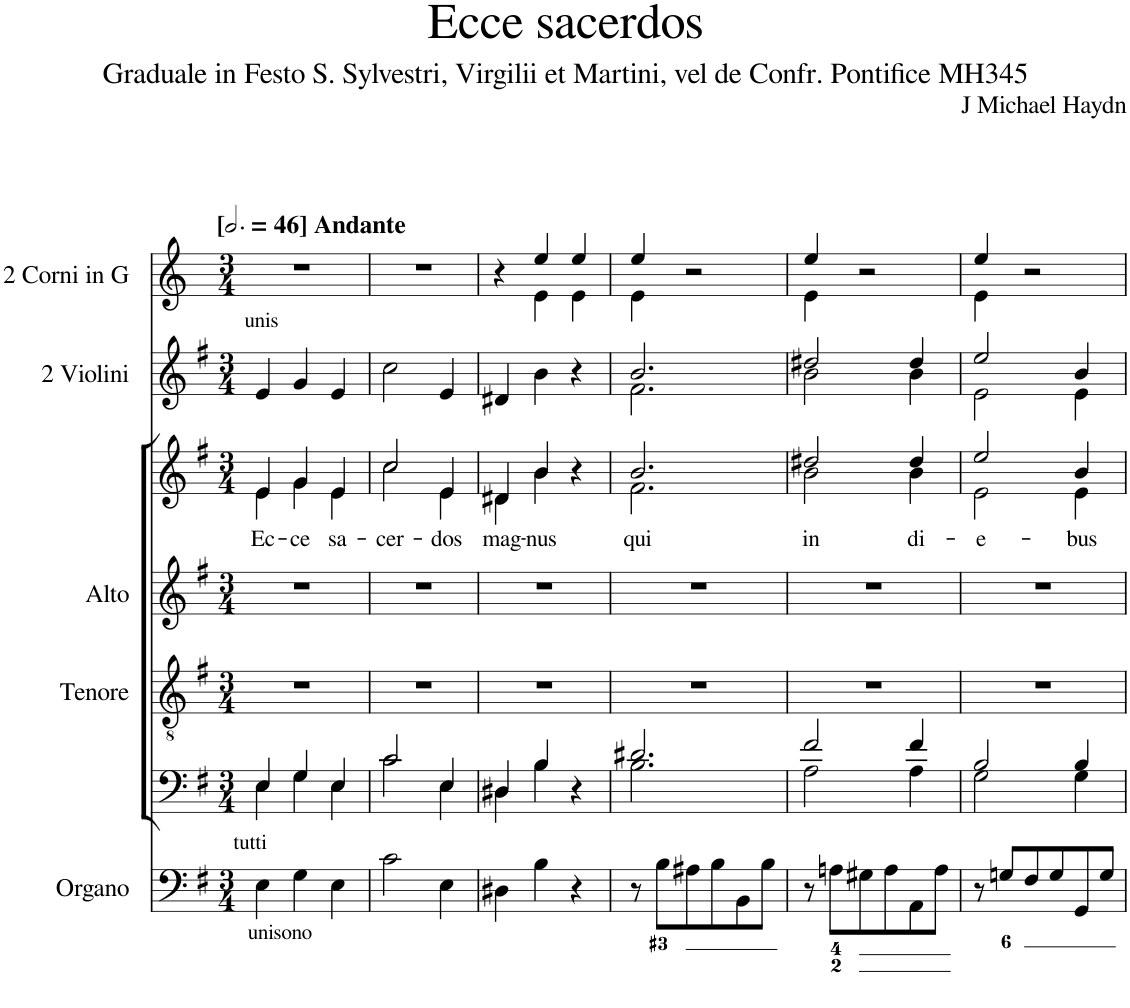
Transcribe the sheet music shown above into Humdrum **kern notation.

**kern	**kern	**kern	**kern	**kern	**kern	**kern	**text	**kern	**kern
*part9	*part8	*part7	*part6	*part5	*part4	*part3	*part3	*part2	*part1
*staff9	*staff8	*staff7	*staff6	*staff5	*staff4	*staff3	*staff3	*staff2	*staff1
*I"Violin	*I"Violin	*I"Organo	*I"Voice	*I"Tenore	*I"Alto	*I"Voice	*	*I"2 Violini	*I"2 Corni in G
*I'Vln.	*I'Vln.	*I'O	*	*	*I'A.	*	*	*I'V	*I'C
*stria5	*stria5	*	*	*	*	*	*	*	*
*clefG2	*clefG2	*clefF4	*clefF4	*clefGv2	*clefG2	*clefG2	*	*clefG2	*clefG2
*	*	*	*	*	*	*	*	*	*Trd3c5
*k[f#]	*k[f#]	*k[f#]	*k[f#]	*k[f#]	*k[f#]	*k[f#]	*	*k[f#]	*k[]
*M3/4	*M3/4	*M3/4	*M3/4	*M3/4	*M3/4	*M3/4	*	*M3/4	*M3/4
*MM138	*MM138	*MM138	*MM138	*MM138	*MM138	*MM138	*	*MM138	*MM138
=1	=1	=1	=1	=1	=1	=1	=1	=1	=1
*	*	*	*^	*	*	*	*	*	*
!	!	!	!	!	!	!	!	!	!	!LO:TX:a:B:t=[
!	!	!	!	!	!	!	!	!	!	!LO:TX:a:B:t=] Andante
!	!	!	!	!	!	!	!	!	!LO:TX:a:t=unis	!
!	!	!LO:TX:a:t=tutti	!	!	!	!	!	!	!	!
!	!	!LO:TX:b:t=unisono	!	!	!	!	!	!	!	!
!	!LO:TX:a:t=unis	!	!	!	!	!	!	!	!	!
!LO:TX:a:t=unis	!	!	!	!	!	!	!	!	!	!
!	!	!	!	!	!	!	!	!LO:LY:b	!	!
*	*	*	*	*	*	*	*^	*	*	*
4e	4e	4E\	4E/	4E\	2.r	2.r	4e/	4e\	Ec-	4e/	2.r
!	!	!	!	!	!	!	!	!	!LO:LY:b	!	!
4g	4g	4G\	4G/	4G\	.	.	4g/	4g\	-ce	4g/	.
!	!	!	!	!	!	!	!	!	!LO:LY:b	!	!
4e	4e	4E\	4E/	4E\	.	.	4e/	4e\	sa-	4e/	.
=2	=2	=2	=2	=2	=2	=2	=2	=2	=2	=2	=2
!	!	!	!	!	!	!	!	!	!LO:LY:b	!	!
2cc	2cc	2c\	2c/	2c\	2.r	2.r	2cc/	2cc\	-cer-	2cc\	2.r
!	!	!	!	!	!	!	!	!	!LO:LY:b	!	!
4e	4e	4E\	4E/	4E\	.	.	4e/	4e\	-dos	4e/	.
=3	=3	=3	=3	=3	=3	=3	=3	=3	=3	=3	=3
!	!	!	!	!	!	!	!	!	!LO:LY:b	!	!
*	*	*	*	*	*	*	*	*	*	*	*^
4d#X	4d#X	4D#X\	4D#X/	4D#\	2.r	2.r	4d#X/	4d#\	mag-	4d#X/	4r	4ryy
!	!	!	!	!	!	!	!	!	!LO:LY:b	!	!	!
4b	4b	4B\	4B/	4B\	.	.	4b/	4b\	-nus	4b\	4ee/	4e\
4r	4r	4r	4r	4ryy	.	.	4r	4ryy	.	4r	4ee/	4e\
=4	=4	=4	=4	=4	=4	=4	=4	=4	=4	=4	=4	=4
!	!	!	!	!	!	!	!	!	!LO:LY:b	!	!	!
*	*	*	*	*	*	*	*	*	*	*^	*	*
2.f#	2.b	8r	2.d#X/	2.B\	2.r	2.r	2.b/	2.f#\	qui	2.b/	2.f#\	4ee/	4e\
.	.	8B\L	.	.	.	.	.	.	.	.	.	.	.
.	.	8A#X\	.	.	.	.	.	.	.	.	.	2r	2ryy
.	.	8B\	.	.	.	.	.	.	.	.	.	.	.
.	.	8BB\	.	.	.	.	.	.	.	.	.	.	.
.	.	8B\J	.	.	.	.	.	.	.	.	.	.	.
=5	=5	=5	=5	=5	=5	=5	=5	=5	=5	=5	=5	=5	=5
!	!	!	!	!	!	!	!	!	!LO:LY:b	!	!	!	!
2b	2dd#X	8r	2f#/	2A\	2.r	2.r	2dd#X/	2b\	in	2dd#X/	2b\	4ee/	4e\
.	.	8An\L	.	.	.	.	.	.	.	.	.	.	.
.	.	8G#X\	.	.	.	.	.	.	.	.	.	2r	2ryy
.	.	8A\	.	.	.	.	.	.	.	.	.	.	.
!	!	!	!	!	!	!	!	!	!LO:LY:b	!	!	!	!
4b	4dd#	8AA\	4f#/	4A\	.	.	4dd#/	4b\	di-	4dd#/	4b\	.	.
.	.	8A\J	.	.	.	.	.	.	.	.	.	.	.
=6	=6	=6	=6	=6	=6	=6	=6	=6	=6	=6	=6	=6	=6
!	!	!	!	!	!	!	!	!	!LO:LY:b	!	!	!	!
2e	2ee	8r	2B/	2G\	2.r	2.r	2ee/	2e\	-e-	2ee/	2e\	4ee/	4e\
.	.	8Gn/L	.	.	.	.	.	.	.	.	.	.	.
.	.	8F#/	.	.	.	.	.	.	.	.	.	2r	2ryy
.	.	8G/	.	.	.	.	.	.	.	.	.	.	.
!	!	!	!	!	!	!	!	!	!LO:LY:b	!	!	!	!
4e	4b	8GG/	4B/	4G\	.	.	4b/	4e\	-bus	4b/	4e\	.	.
.	.	8G/J	.	.	.	.	.	.	.	.	.	.	.
*	*	*	*	*	*	*	*v	*v	*	*	*	*v	*v
*	*	*	*v	*v	*	*	*	*	*v	*v	*
=	=	=	=	=	=	=	=	=	=
*-	*-	*-	*-	*-	*-	*-	*-	*-	*-
